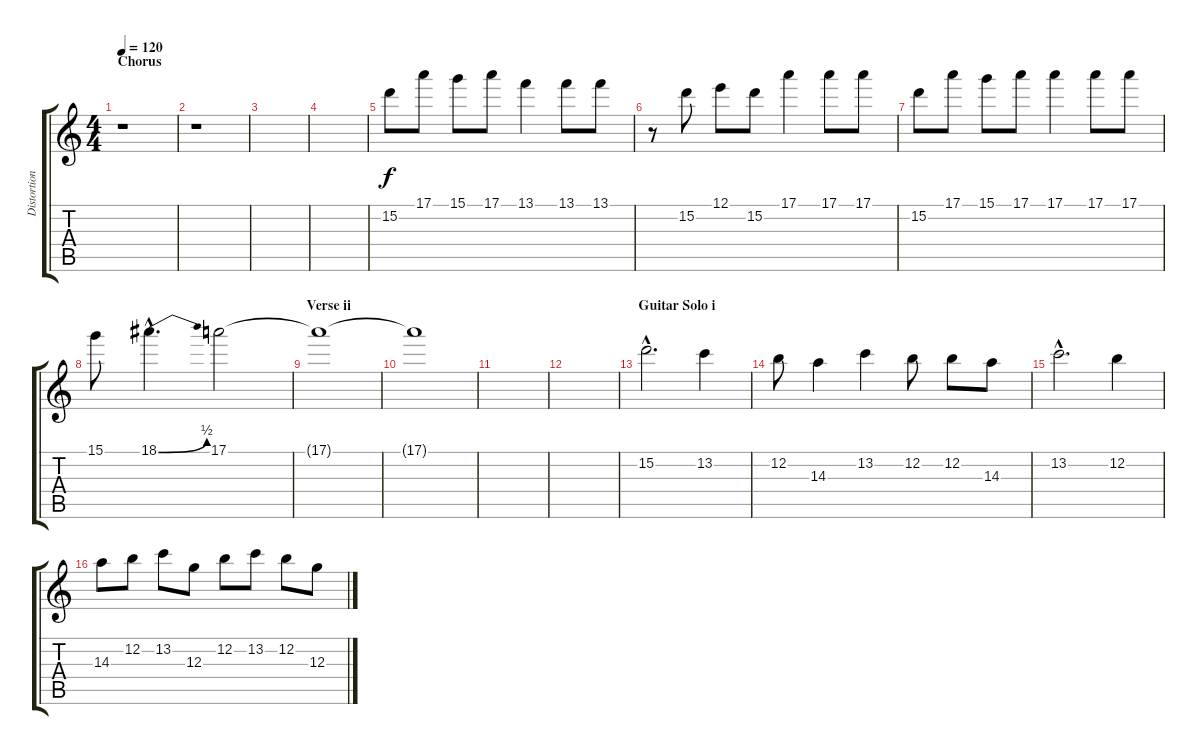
\track ("Distortion Guitar" "Distortion") {instrument distortionguitar}
\staff {score tabs}
\tuning (E4 B3 G3 D3 A2 D2) {hide}
\ts (4 4)
\section ("" "Chorus")
\tempo 120
\clef g2
\ks c
r.1{dy f} |
r.1 |
|
|
15.2.8 17.1.8 15.1.8 17.1.8 13.1.4 13.1.8 13.1.8 |
r.8 15.2.8 12.1.8 15.2.8 17.1.4 17.1.8 17.1.8 |
15.2.8 17.1.8 15.1.8 17.1.8 17.1.4 17.1.8 17.1.8 |
15.1.8 18.1{be (bend 0 0 60 2) hac}.4{d} 17.1.2 |
\section ("" "Verse ii")
17.1{t}.1{volume 0} |
17.1{t}.1 |
|
|
\section ("" "Guitar Solo i")
15.2{hac}.2{d} 13.2.4 |
12.2.8 14.3.4 13.2.4 12.2.8 12.2.8 14.3.8 |
13.2{hac}.2{d} 12.2.4 |
14.3.8 12.2.8 13.2.8 12.3.8 12.2.8 13.2.8 12.2.8 12.3.8
